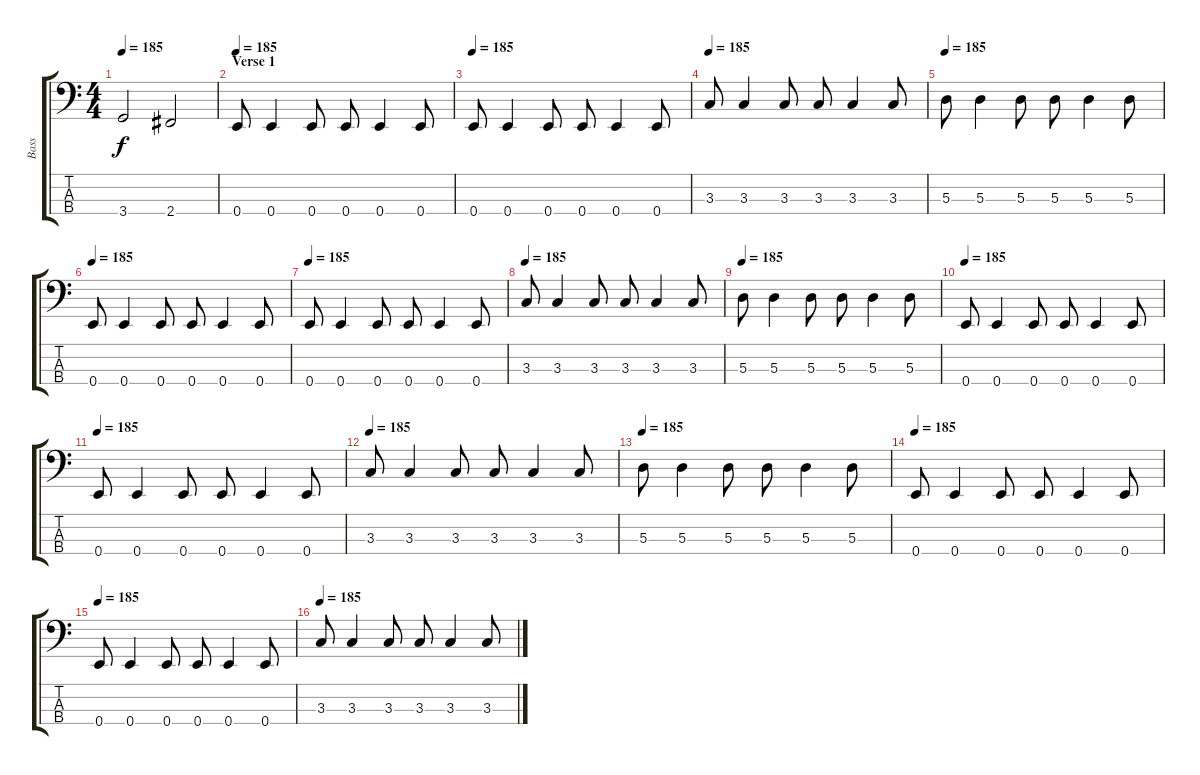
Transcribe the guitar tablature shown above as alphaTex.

\track ("Bass" "Bass") {instrument electricbasspick}
\staff {score tabs}
\tuning (G2 D2 A1 E1) {hide}
\ts (4 4)
\tempo 185
\clef f4
\ks c
3.4.2{dy f} 2.4.2 |
\section ("" "Verse 1")
\tempo 185
0.4.8 0.4.4 0.4.8 0.4.8 0.4.4 0.4.8 |
\tempo 185
0.4.8 0.4.4 0.4.8 0.4.8 0.4.4 0.4.8 |
\tempo 185
3.3.8 3.3.4 3.3.8 3.3.8 3.3.4 3.3.8 |
\tempo 185
5.3.8 5.3.4 5.3.8 5.3.8 5.3.4 5.3.8 |
\tempo 185
0.4.8 0.4.4 0.4.8 0.4.8 0.4.4 0.4.8 |
\tempo 185
0.4.8 0.4.4 0.4.8 0.4.8 0.4.4 0.4.8 |
\tempo 185
3.3.8 3.3.4 3.3.8 3.3.8 3.3.4 3.3.8 |
\tempo 185
5.3.8 5.3.4 5.3.8 5.3.8 5.3.4 5.3.8 |
\tempo 185
0.4.8 0.4.4 0.4.8 0.4.8 0.4.4 0.4.8 |
\tempo 185
0.4.8 0.4.4 0.4.8 0.4.8 0.4.4 0.4.8 |
\tempo 185
3.3.8 3.3.4 3.3.8 3.3.8 3.3.4 3.3.8 |
\tempo 185
5.3.8 5.3.4 5.3.8 5.3.8 5.3.4 5.3.8 |
\tempo 185
0.4.8 0.4.4 0.4.8 0.4.8 0.4.4 0.4.8 |
\tempo 185
0.4.8 0.4.4 0.4.8 0.4.8 0.4.4 0.4.8 |
\tempo 185
3.3.8 3.3.4 3.3.8 3.3.8 3.3.4 3.3.8
